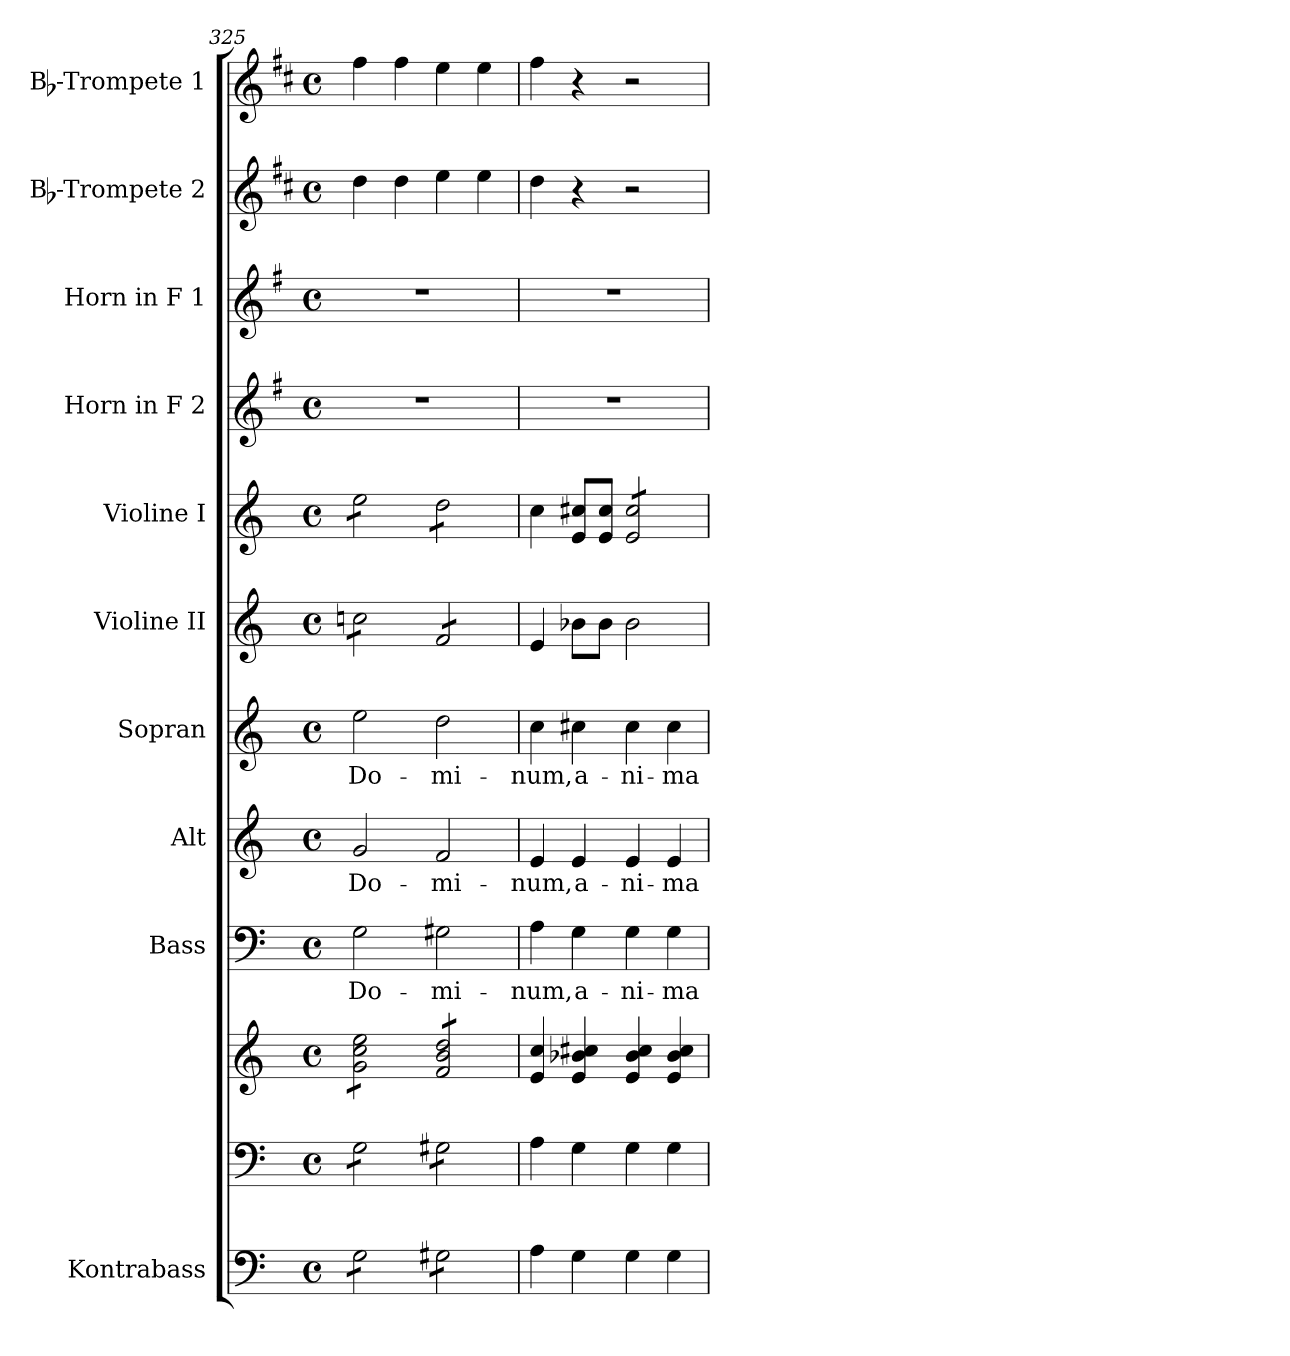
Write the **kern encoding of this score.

**kern	**kern	**kern	**kern	**text	**kern	**text	**kern	**text	**kern	**kern	**kern	**kern	**kern	**kern
*part11	*part10	*part10	*part9	*part9	*part8	*part8	*part7	*part7	*part6	*part5	*part4	*part3	*part2	*part1
*staff12	*staff11	*staff10	*staff9	*staff9	*staff8	*staff8	*staff7	*staff7	*staff6	*staff5	*staff4	*staff3	*staff2	*staff1
*I"Kontrabass	*	*	*I"Bass	*	*I"Alt	*	*I"Sopran	*	*I"Violine II	*I"Violine I	*I"Horn in F 2	*I"Horn in F 1	*I"Bb-Trompete 2	*I"Bb-Trompete 1
*I'Kb.	*	*	*I'B.	*	*I'A.	*	*I'S.	*	*I'Vl. II	*I'Vl. I	*	*	*I'Bb Trp. 2	*I'Bb Trp. 1
*clefF4	*clefF4	*clefG2	*clefF4	*	*clefG2	*	*clefG2	*	*clefG2	*clefG2	*clefG2	*clefG2	*clefG2	*clefG2
*ITrd7c12	*	*	*	*	*	*	*	*	*	*	*ITrd4c7	*ITrd4c7	*ITrd1c2	*ITrd1c2
*k[]	*k[]	*k[]	*k[]	*	*k[]	*	*k[]	*	*k[]	*k[]	*k[]	*k[]	*k[]	*k[]
*C:	*C:	*C:	*C:	*	*C:	*	*C:	*	*C:	*C:	*C:	*C:	*C:	*C:
*M4/4	*M4/4	*M4/4	*M4/4	*	*M4/4	*	*M4/4	*	*M4/4	*M4/4	*M4/4	*M4/4	*M4/4	*M4/4
*met(c)	*met(c)	*met(c)	*met(c)	*	*met(c)	*	*met(c)	*	*met(c)	*met(c)	*met(c)	*met(c)	*met(c)	*met(c)
=325	=325	=325	=325	=325	=325	=325	=325	=325	=325	=325	=325	=325	=325	=325
!	!	!	!	!LO:LY:b	!	!LO:LY:b	!	!LO:LY:b	!	!	!	!	!	!
*tremolo	*	*	*	*	*	*	*	*	*	*	*	*	*	*
*	*tremolo	*	*	*	*	*	*	*	*	*	*	*	*	*
*	*	*tremolo	*	*	*	*	*	*	*	*	*	*	*	*
*	*	*	*	*	*	*	*	*	*tremolo	*	*	*	*	*
*	*	*	*	*	*	*	*	*	*	*tremolo	*	*	*	*
8GG\L	8G\L	8g\ 8cc\ 8ee\L	2G\	Do-	2g/	Do-	2ee\	Do-	8ccn\L	8ee\L	1r	1r	4cc\	4ee\
8GG\	8G\	8g\ 8cc\ 8ee\	.	.	.	.	.	.	8ccn\	8ee\	.	.	.	.
8GG\	8G\	8g\ 8cc\ 8ee\	.	.	.	.	.	.	8ccn\	8ee\	.	.	4cc\	4ee\
8GG\J	8G\J	8g\ 8cc\ 8ee\J	.	.	.	.	.	.	8ccn\J	8ee\J	.	.	.	.
!	!	!	!	!LO:LY:b	!	!LO:LY:b	!	!LO:LY:b	!	!	!	!	!	!
8GG#X\L	8G#X\L	8f/ 8b/ 8dd/L	2G#X\	-mi-	2f/	-mi-	2dd\	-mi-	8f/L	8dd\L	.	.	4dd\	4dd\
8GG#X\	8G#X\	8f/ 8b/ 8dd/	.	.	.	.	.	.	8f/	8dd\	.	.	.	.
8GG#X\	8G#X\	8f/ 8b/ 8dd/	.	.	.	.	.	.	8f/	8dd\	.	.	4dd\	4dd\
8GG#X\J	8G#X\J	8f/ 8b/ 8dd/J	.	.	.	.	.	.	8f/J	8dd\J	.	.	.	.
*	*	*	*	*	*	*	*	*	*	*Xtremolo	*	*	*	*
*	*	*	*	*	*	*	*	*	*Xtremolo	*	*	*	*	*
*	*	*Xtremolo	*	*	*	*	*	*	*	*	*	*	*	*
*	*Xtremolo	*	*	*	*	*	*	*	*	*	*	*	*	*
*Xtremolo	*	*	*	*	*	*	*	*	*	*	*	*	*	*
=326	=326	=326	=326	=326	=326	=326	=326	=326	=326	=326	=326	=326	=326	=326
!	!	!	!	!LO:LY:b	!	!LO:LY:b	!	!LO:LY:b	!	!	!	!	!	!
4AA\	4A\	4e/ 4cc/	4A\	-num,	4e/	-num,	4cc\	-num,	4e/	4cc\	1r	1r	4cc\	4ee\
!	!	!	!	!LO:LY:b	!	!LO:LY:b	!	!LO:LY:b	!	!	!	!	!	!
4GG\	4G\	4e/ 4b-X/ 4cc#X/	4G\	a-	4e/	a-	4cc#X\	a-	8b-X\L	8e/ 8cc#X/L	.	.	4r	4r
.	.	.	.	.	.	.	.	.	8b-\J	8e/ 8cc#/J	.	.	.	.
!	!	!	!	!LO:LY:b	!	!LO:LY:b	!	!LO:LY:b	!	!	!	!	!	!
*	*	*	*	*	*	*	*	*	*	*tremolo	*	*	*	*
4GG\	4G\	4e/ 4b-/ 4cc#/	4G\	-ni-	4e/	-ni-	4cc#\	-ni-	2b-\	8e/ 8cc#/L	.	.	2r	2r
.	.	.	.	.	.	.	.	.	.	8e/ 8cc#/	.	.	.	.
!	!	!	!	!LO:LY:b	!	!LO:LY:b	!	!LO:LY:b	!	!	!	!	!	!
4GG\	4G\	4e/ 4b-/ 4cc#/	4G\	-ma	4e/	-ma	4cc#\	-ma	.	8e/ 8cc#/	.	.	.	.
.	.	.	.	.	.	.	.	.	.	8e/ 8cc#/J	.	.	.	.
*	*	*	*	*	*	*	*	*	*	*Xtremolo	*	*	*	*
=	=	=	=	=	=	=	=	=	=	=	=	=	=	=
*-	*-	*-	*-	*-	*-	*-	*-	*-	*-	*-	*-	*-	*-	*-
